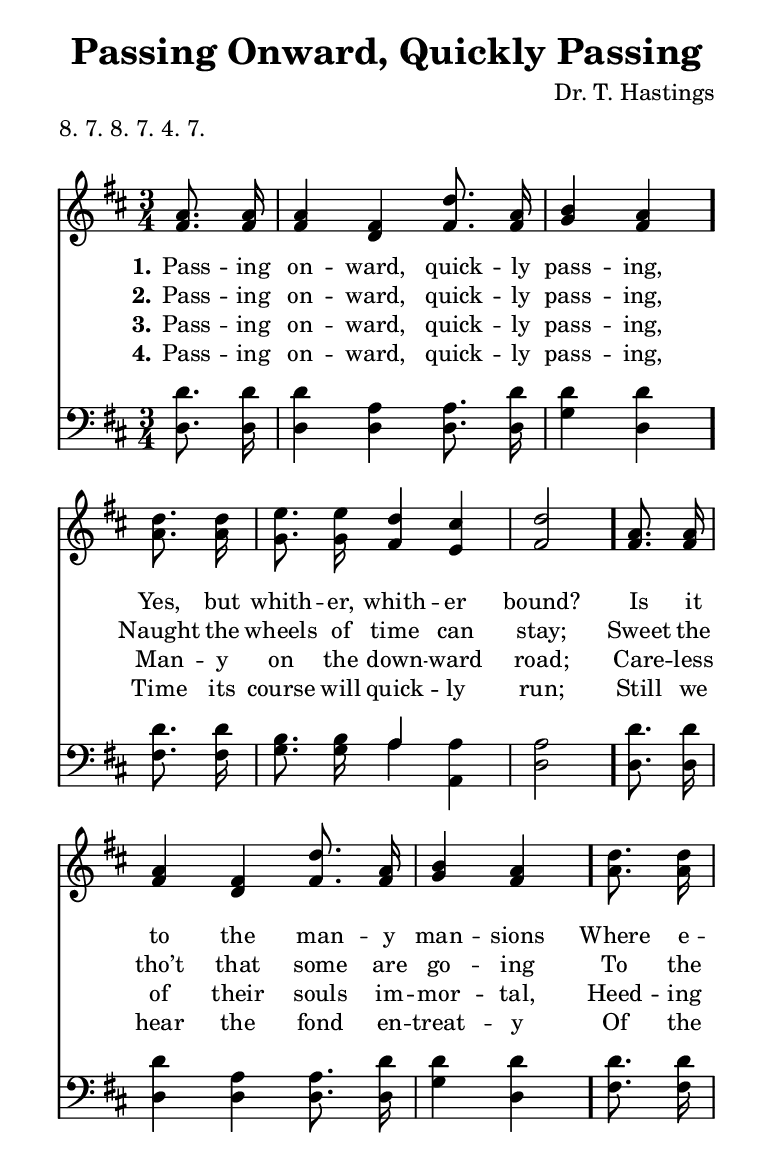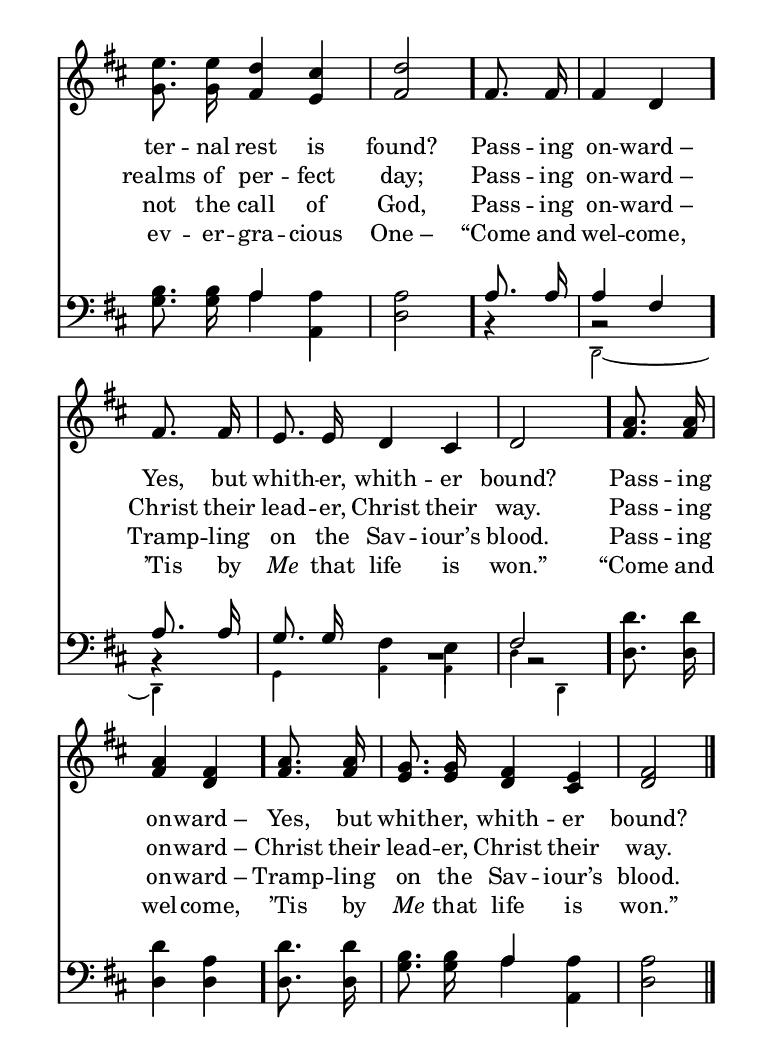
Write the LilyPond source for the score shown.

\include "common/global.ily"
\paper {
  \include "common/paper.ily"
}

\header{
  %gospel
  hymnnumber = "30"
  title = "Passing Onward, Quickly Passing"
  tunename = "Zion"
  meter = "8. 7. 8. 7. 4. 7."
  poet = ""
  composer = "Dr. T. Hastings"
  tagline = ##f
}

% for fermata in MIDI
ta = { \tempo 4=80 }
tb = { \tempo 4=40 }

patternAA = { c8. c16 | c4 c4 c8. c16 | c4 c4 }

patternBA = { c8. c16 | c8. c16 c4 c4 | c2 }
patternBB = { c4 | \once \override MultiMeasureRest.staff-position = #-8 R1*3/4 | c2 }

patternCA = { c8. c16 | c4 c4 }
patternCB = { c4 | c2 }

global = {
  \include "common/overrides.ily"
  \override Staff.TimeSignature.style = #'numbered
  \time 3/4
  \override Score.MetronomeMark.transparent = ##t % hide all fermata changes too
  \ta
  \key d \major
  \partial 4
  \autoBeamOff
}

notesSoprano = {
\global
\relative c'' {

  \changePitch \patternAA { a a | a fis d' a | b a }
  \changePitch \patternBA { d d | e e d cis  | d   }
  \changePitch \patternAA { a a | a fis d' a | b a }
  \changePitch \patternBA { d d | e e d cis  | d   }

  \changePitch \patternCA { fis, fis | fis d     }
  \changePitch \patternBA { fis fis  | e e d cis | d   }
  \changePitch \patternCA { a' a     | a fis     }
  \changePitch \patternBA { a a      | g g fis e | fis }

  \bar "|."

}
}

notesAlto = {
\global
\relative e' {

  \changePitch \patternAA { fis fis | fis d fis fis | g fis }
  \changePitch \patternBA { a a     | g g fis e     | fis   }
  \changePitch \patternAA { fis fis | fis d fis fis | g fis }
  \changePitch \patternBA { a a     | g g fis e     | fis   }

  \changePitch \patternCB { r       | r         }
  \changePitch \patternBB { r       |           | r } % middle rest is explicit in patternBB
  \changePitch \patternCA { fis fis | fis d     }
  \changePitch \patternBA { fis fis | e e d cis | d }

}
}

notesTenor = {
\global
\relative a {

  \changePitch \patternAA { d d | d a a d | d d }
  \changePitch \patternBA { d d | b b a a | a   }
  \changePitch \patternAA { d d | d a a d | d d }
  \changePitch \patternBA { d d | b b a a | a   }

  \stemUp % prevent note/rest collision
  \changePitch \patternCA { a a  | a fis     }
  \changePitch \patternBA { a a  | g g fis e | fis }
  \changePitch \patternCA { d' d | d a       }
  \changePitch \patternBA { d d  | b b a a   | a   }

}
}

notesBass = {
\global
\relative f {

  \changePitch \patternAA { d d | d d d d | g d }
  \changePitch \patternBA { fis fis | g g a a, | d }
  \changePitch \patternAA { d d | d d d d | g d }
  \changePitch \patternBA { fis fis | g g a a, | d }

<<
  { b4 \rest | b2 \rest }
\\
  \override NoteHead.font-size = #-4 { \skip 4 | d,2 ~ }
>>

<<
  % XXX hacky (extra-offset doesn't scale, for one thing)
  { b'4 \rest | \once \override Rest.extra-offset = #'(15 . 0) b1*3/4 \rest | \once \override Rest.extra-offset = #'(1.7 . 0) b2 \rest }
\\
  \override NoteHead.font-size = #-4 { d,4 g4 a4 a4 | d4 d,4 }
>>

  \changePitch \patternCA { d' d | d d }
  \changePitch \patternBA { d d | g g a a, | d }

}
}

wordsA = \lyricmode {
\set stanza = "1."

Pass -- ing on -- ward, quick -- ly pass -- ing, \bar "."
Yes, but whith -- er, whith -- er bound? \bar "." \eogbreak
Is it to the man -- y man -- sions \bar "."
Where e -- ter -- nal rest is found? \bar "." \eogbreak
Pass -- ing on -- ward_– \bar "."
Yes, but whith -- er, whith -- er bound? \bar "." \eogbreak
Pass -- ing on -- ward_– \bar "."
Yes, but whith -- er, whith -- er bound? \bar "." \eogbreak

}

wordsB = \lyricmode {
\set stanza = "2."

Pass -- ing on -- ward, quick -- ly pass -- ing,
Naught the wheels of time can stay;
Sweet the tho’t that some are go -- ing
To the realms of per -- fect day;
Pass -- ing on -- ward_–
Christ their lead -- er, Christ their way.
Pass -- ing on -- ward_–
Christ their lead -- er, Christ their way.

}

wordsC = \lyricmode {
\set stanza = "3."

Pass -- ing on -- ward, quick -- ly pass -- ing,
Man -- y on the down -- ward road;
Care -- less of their souls im -- mor -- tal,
Heed -- ing not the call of God,
Pass -- ing on -- ward_–
Tramp -- ling on the Sav -- iour’s blood.
Pass -- ing on -- ward_–
Tramp -- ling on the Sav -- iour’s blood.

}

wordsD = \lyricmode {
\set stanza = "4."

Pass -- ing on -- ward, quick -- ly pass -- ing,
Time its course will quick -- ly run;
Still we hear the fond en -- treat -- y
Of the ev -- er -- gra -- cious One_–
“Come and wel -- come,
’Tis by { \italicsOn } Me { \italicsOff } that life is won.”
“Come and wel -- come,
’Tis by { \italicsOn } Me { \italicsOff } that life is won.”

}

\score {
  \context ChoirStaff <<
    \context Staff = upper <<
      \set Staff.autoBeaming = ##f
      \set ChoirStaff.systemStartDelimiter = #'SystemStartBar
      \set ChoirStaff.printPartCombineTexts = ##f
      \partcombine #'(2 . 11) \notesSoprano \notesAlto
      \context NullVoice = sopranos { \voiceOne << \notesSoprano >> }
      \context Lyrics = one   \lyricsto sopranos \wordsA
      \context Lyrics = two   \lyricsto sopranos \wordsB
      \context Lyrics = three \lyricsto sopranos \wordsC
      \context Lyrics = four  \lyricsto sopranos \wordsD
    >>
    \context Staff = men <<
      \set Staff.autoBeaming = ##f
      \clef bass
      \set ChoirStaff.printPartCombineTexts = ##f
      \partcombine #'(2 . 11) \notesTenor \notesBass
    >>
  >>
  \layout {
    \include "common/layout.ily"
  }
  \midi{
    \include "common/midi.ily"
  }
}

\version "2.19.49"  % necessary for upgrading to future LilyPond versions.

% vi:set et ts=2 sw=2 ai nocindent syntax=lilypond:
